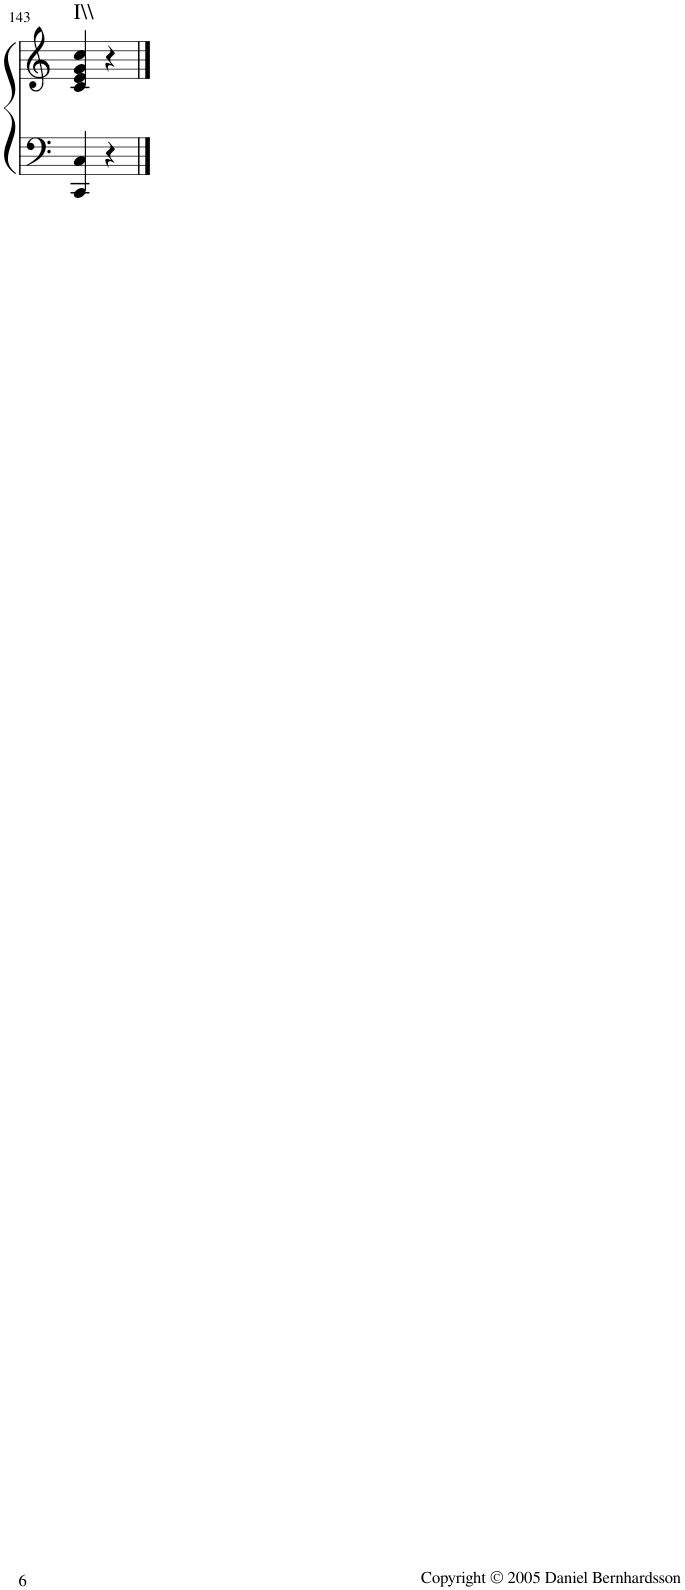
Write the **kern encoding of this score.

**kern	**kern	**harte
*part1	*part1	*part1
*staff2	*staff1	*
*I"Piano	*	*
*I'Pno.	*	*
!!LO:PB:g=z
*clefF4	*clefG2	*
*k[]	*k[]	*
*C:	*C:	*
*M2/4	*M2/4	*
=143	=143	=143
!	!	!LO:H:kt=I\\
4CC/ 4C/	4c/ 4e/ 4g/ 4cc/	N
4r	4r	.
==	==	==
*-	*-	*-
